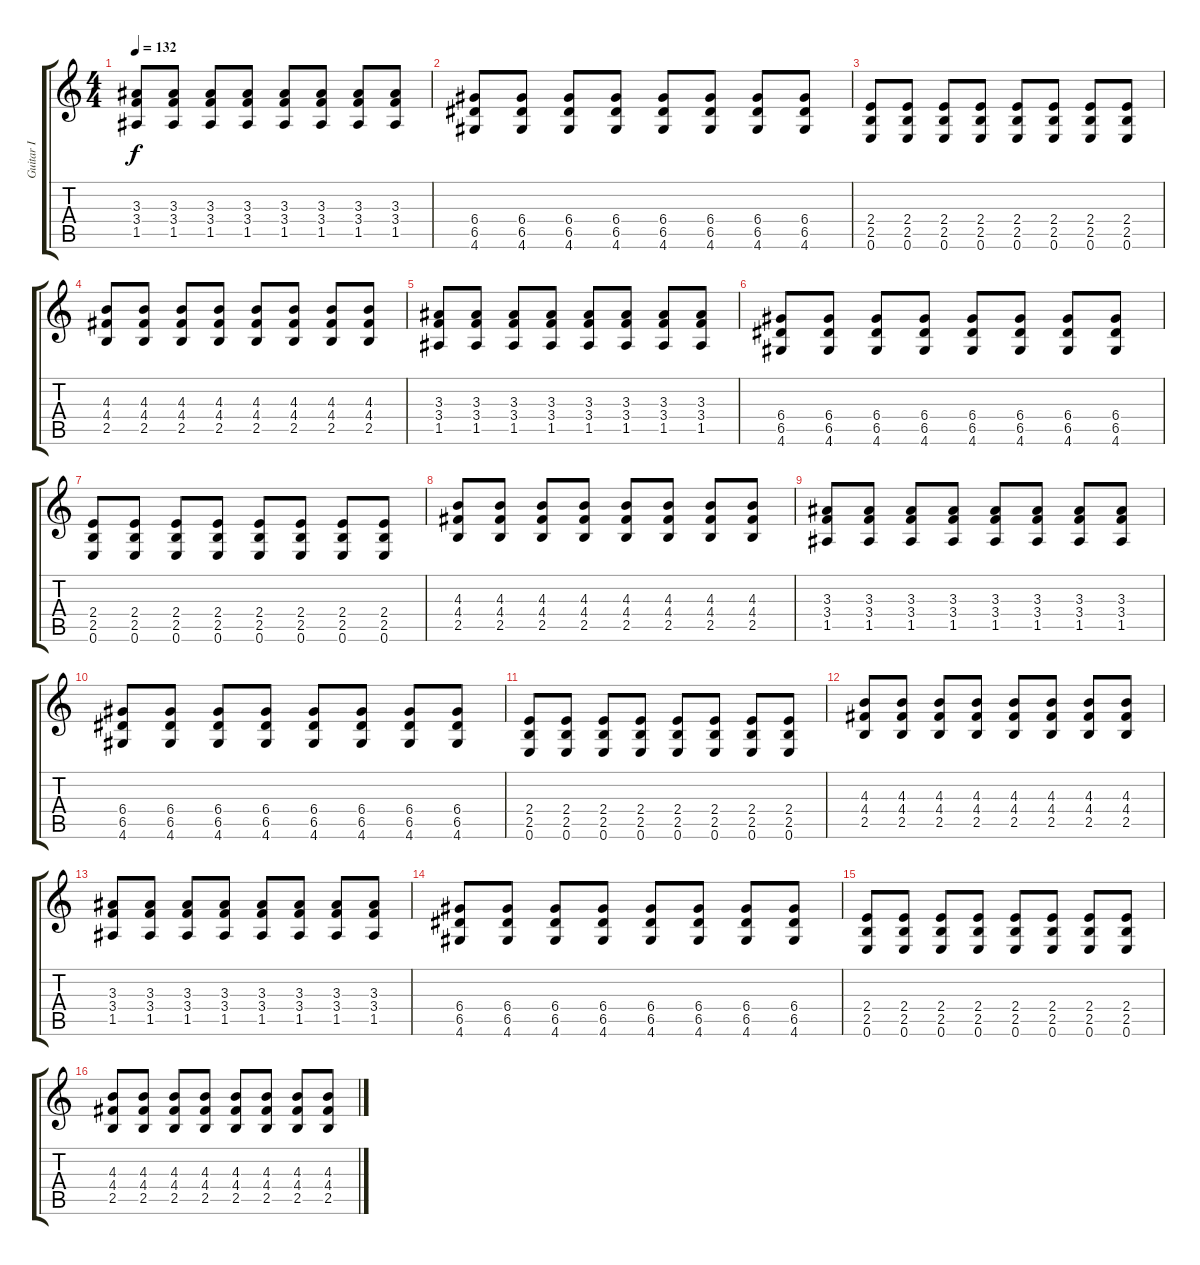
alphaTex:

\track ("Guitar I" "Guitar I") {instrument distortionguitar}
\staff {score tabs}
\tuning (E4 B3 G3 D3 A2 E2) {hide}
\ts (4 4)
\tempo 132
\clef g2
\ks c
(3.3 3.4 1.5).8{dy f} (3.3 3.4 1.5).8 (3.3 3.4 1.5).8 (3.3 3.4 1.5).8 (3.3 3.4 1.5).8 (3.3 3.4 1.5).8 (3.3 3.4 1.5).8 (3.3 3.4 1.5).8 |
(6.4 6.5 4.6).8 (6.4 6.5 4.6).8 (6.4 6.5 4.6).8 (6.4 6.5 4.6).8 (6.4 6.5 4.6).8 (6.4 6.5 4.6).8 (6.4 6.5 4.6).8 (6.4 6.5 4.6).8 |
(2.4 2.5 0.6).8 (2.4 2.5 0.6).8 (2.4 2.5 0.6).8 (2.4 2.5 0.6).8 (2.4 2.5 0.6).8 (2.4 2.5 0.6).8 (2.4 2.5 0.6).8 (2.4 2.5 0.6).8 |
(4.3 4.4 2.5).8 (4.3 4.4 2.5).8 (4.3 4.4 2.5).8 (4.3 4.4 2.5).8 (4.3 4.4 2.5).8 (4.3 4.4 2.5).8 (4.3 4.4 2.5).8 (4.3 4.4 2.5).8 |
(3.3 3.4 1.5).8 (3.3 3.4 1.5).8 (3.3 3.4 1.5).8 (3.3 3.4 1.5).8 (3.3 3.4 1.5).8 (3.3 3.4 1.5).8 (3.3 3.4 1.5).8 (3.3 3.4 1.5).8 |
(6.4 6.5 4.6).8 (6.4 6.5 4.6).8 (6.4 6.5 4.6).8 (6.4 6.5 4.6).8 (6.4 6.5 4.6).8 (6.4 6.5 4.6).8 (6.4 6.5 4.6).8 (6.4 6.5 4.6).8 |
(2.4 2.5 0.6).8 (2.4 2.5 0.6).8 (2.4 2.5 0.6).8 (2.4 2.5 0.6).8 (2.4 2.5 0.6).8 (2.4 2.5 0.6).8 (2.4 2.5 0.6).8 (2.4 2.5 0.6).8 |
(4.3 4.4 2.5).8 (4.3 4.4 2.5).8 (4.3 4.4 2.5).8 (4.3 4.4 2.5).8 (4.3 4.4 2.5).8 (4.3 4.4 2.5).8 (4.3 4.4 2.5).8 (4.3 4.4 2.5).8 |
(3.3 3.4 1.5).8 (3.3 3.4 1.5).8 (3.3 3.4 1.5).8 (3.3 3.4 1.5).8 (3.3 3.4 1.5).8 (3.3 3.4 1.5).8 (3.3 3.4 1.5).8 (3.3 3.4 1.5).8 |
(6.4 6.5 4.6).8 (6.4 6.5 4.6).8 (6.4 6.5 4.6).8 (6.4 6.5 4.6).8 (6.4 6.5 4.6).8 (6.4 6.5 4.6).8 (6.4 6.5 4.6).8 (6.4 6.5 4.6).8 |
(2.4 2.5 0.6).8 (2.4 2.5 0.6).8 (2.4 2.5 0.6).8 (2.4 2.5 0.6).8 (2.4 2.5 0.6).8 (2.4 2.5 0.6).8 (2.4 2.5 0.6).8 (2.4 2.5 0.6).8 |
(4.3 4.4 2.5).8 (4.3 4.4 2.5).8 (4.3 4.4 2.5).8 (4.3 4.4 2.5).8 (4.3 4.4 2.5).8 (4.3 4.4 2.5).8 (4.3 4.4 2.5).8 (4.3 4.4 2.5).8 |
(3.3 3.4 1.5).8 (3.3 3.4 1.5).8 (3.3 3.4 1.5).8 (3.3 3.4 1.5).8 (3.3 3.4 1.5).8 (3.3 3.4 1.5).8 (3.3 3.4 1.5).8 (3.3 3.4 1.5).8 |
(6.4 6.5 4.6).8 (6.4 6.5 4.6).8 (6.4 6.5 4.6).8 (6.4 6.5 4.6).8 (6.4 6.5 4.6).8 (6.4 6.5 4.6).8 (6.4 6.5 4.6).8 (6.4 6.5 4.6).8 |
(2.4 2.5 0.6).8 (2.4 2.5 0.6).8 (2.4 2.5 0.6).8 (2.4 2.5 0.6).8 (2.4 2.5 0.6).8 (2.4 2.5 0.6).8 (2.4 2.5 0.6).8 (2.4 2.5 0.6).8 |
(4.3 4.4 2.5).8 (4.3 4.4 2.5).8 (4.3 4.4 2.5).8 (4.3 4.4 2.5).8 (4.3 4.4 2.5).8 (4.3 4.4 2.5).8 (4.3 4.4 2.5).8 (4.3 4.4 2.5).8
